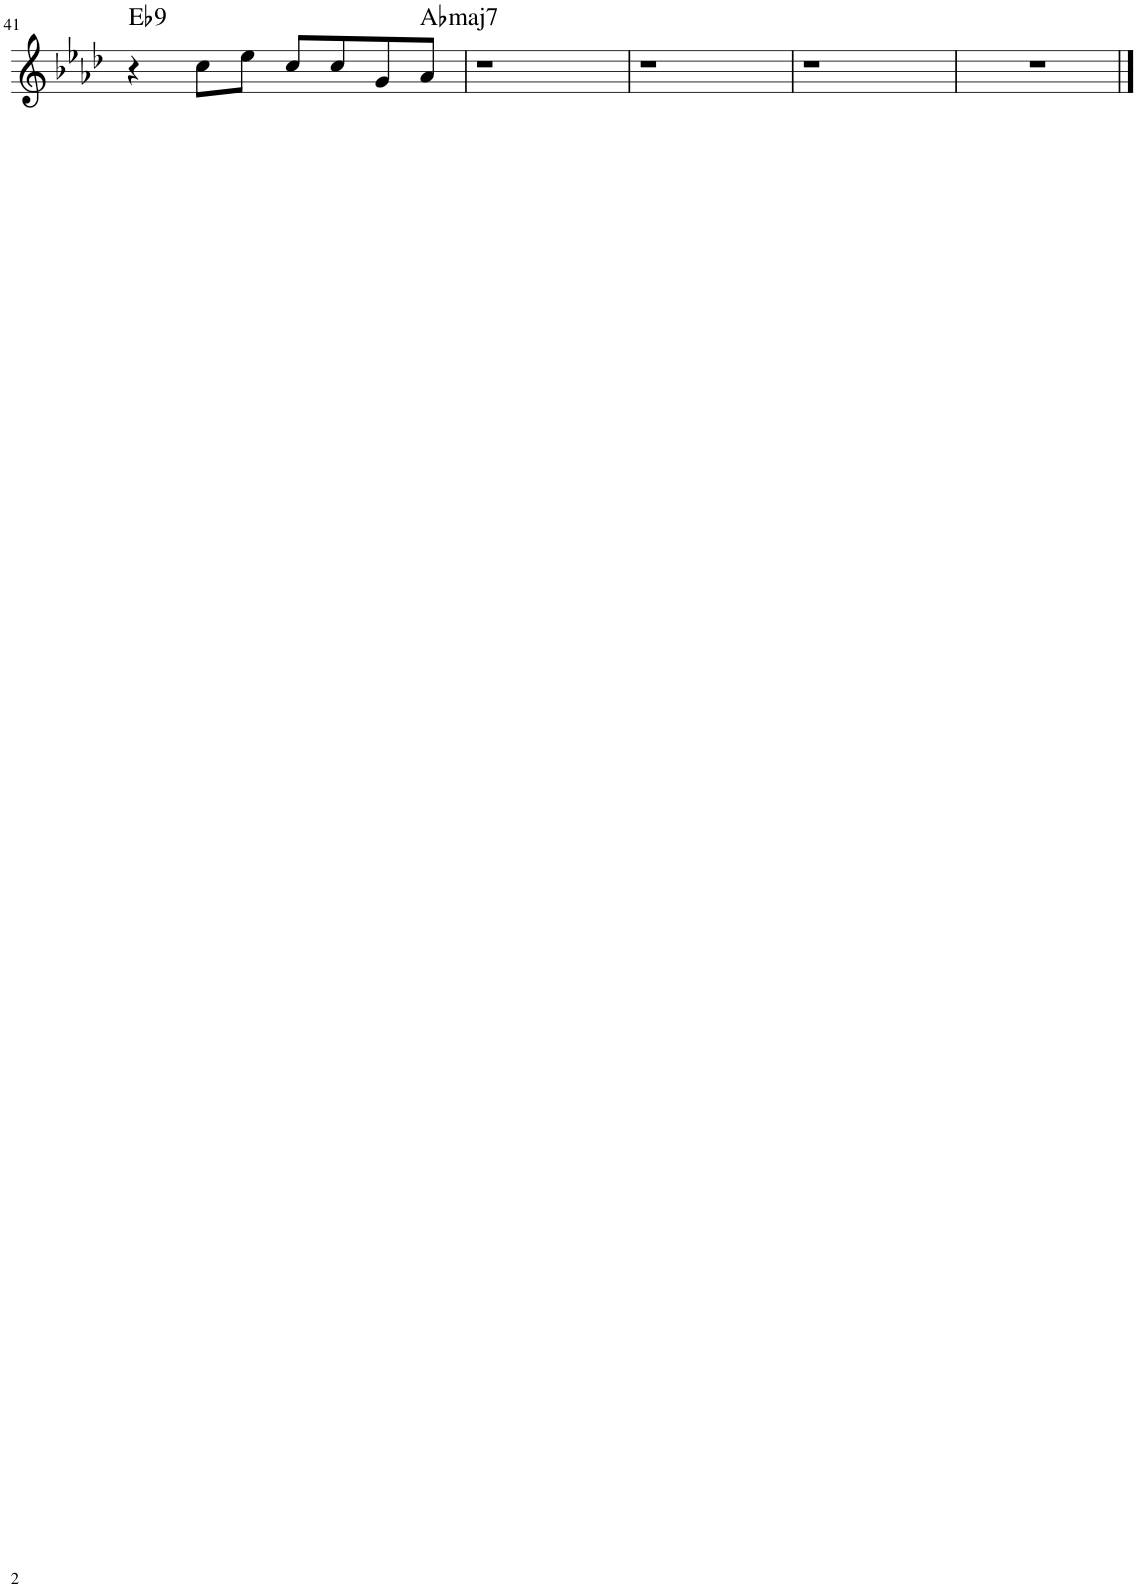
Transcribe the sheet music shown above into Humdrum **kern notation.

**kern	**harte
*part1	*part1
*staff1	*
*I"Piano	*
*I'Pno.	*
!!LO:PB:g=z
*clefG2	*
*k[b-e-a-d-]	*
*M4/4	*
=41	=41
!	!LO:H:kt=9
4r	Eb:9
8cc\L	.
8ee-\J	.
8cc/L	.
8cc/	.
8g/	.
!	!LO:H:kt=maj7
8a-/J	Ab:maj7
=42	=42
1r	.
=43	=43
1r	.
=44	=44
1r	.
=45	=45
1r	.
==	==
*-	*-
